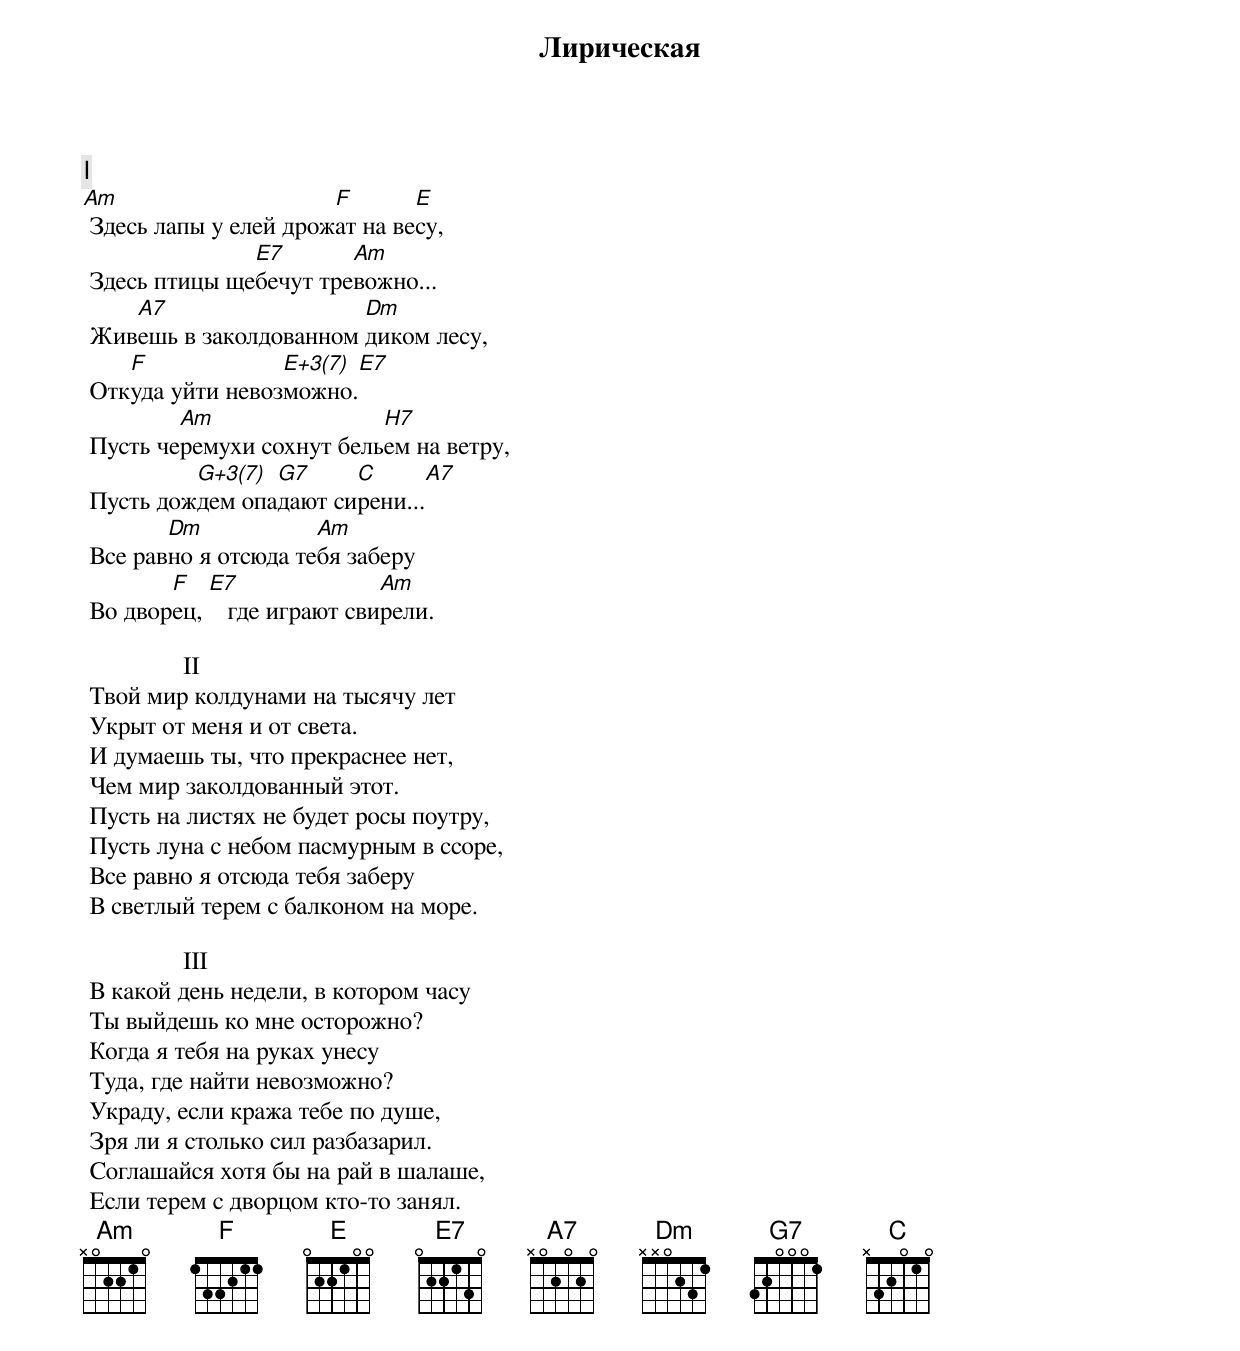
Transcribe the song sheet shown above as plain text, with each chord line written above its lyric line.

            Лирическая

                I
Am                     F       E
 Здесь лапы у елей дpожат на весу,
               E7       Am
 Здесь птицы щебечут тpевожно...
    A7                  Dm
 Живешь в заколдованном диком лесу,
    F             E+3(7)   E7
 Откуда уйти невозможно.
         Am                H7
 Пусть чеpемухи сохнут бельем на ветpу,
          G+3(7) G7     C        A7
 Пусть дождем опадают сиpени...
        Dm            Am
 Все pавно я отсюда тебя забеpу
        F   E7               Am
 Во двоpец,    где игpают свиpели.

                II
 Твой мир колдунами на тысячу лет
 Укрыт от меня и от света.
 И думаешь ты, что прекраснее нет,
 Чем мир заколдованный этот.
 Пусть на листях не будет росы поутру,
 Пусть луна с небом пасмурным в ссоре,
 Все равно я отсюда тебя заберу
 В светлый терем с балконом на море.

                III
 В какой день недели, в котором часу
 Ты выйдешь ко мне осторожно?
 Когда я тебя на руках унесу
 Туда, где найти невозможно?
 Украду, если кража тебе по душе,
 Зря ли я столько сил разбазарил.
 Соглашайся хотя бы на рай в шалаше,
 Если терем с дворцом кто-то занял.
